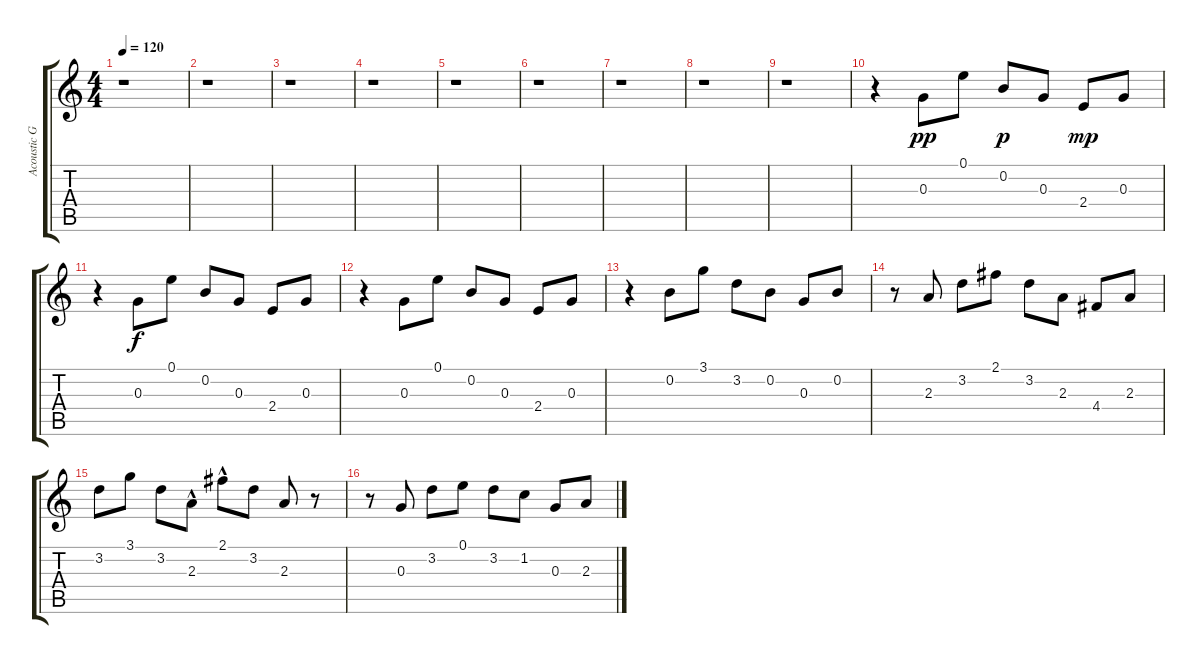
\track ("Acoustic Guitar I" "Acoustic G") {instrument acousticguitarsteel}
\staff {score tabs}
\tuning (E4 B3 G3 D3 A2 E2) {hide}
\ts (4 4)
\tempo 120
\clef g2
\ks c
r.1{dy ff} |
r.1 |
r.1 |
r.1 |
r.1 |
r.1 |
r.1 |
r.1 |
r.1 |
r.4 0.3.8{dy pp} 0.1.8 0.2.8{dy p} 0.3.8 2.4.8{dy mp} 0.3.8 |
r.4 0.3.8{dy f} 0.1.8 0.2.8 0.3.8 2.4.8 0.3.8 |
r.4 0.3.8 0.1.8 0.2.8 0.3.8 2.4.8 0.3.8 |
r.4 0.2.8 3.1.8 3.2.8 0.2.8 0.3.8 0.2.8 |
r.8 2.3.8 3.2.8 2.1.8 3.2.8 2.3.8 4.4.8 2.3.8 |
3.2.8 3.1.8 3.2.8 2.3{hac}.8 2.1{hac}.8 3.2.8 2.3.8 r.8 |
r.8 0.3.8 3.2.8 0.1.8 3.2.8 1.2.8 0.3.8 2.3.8
